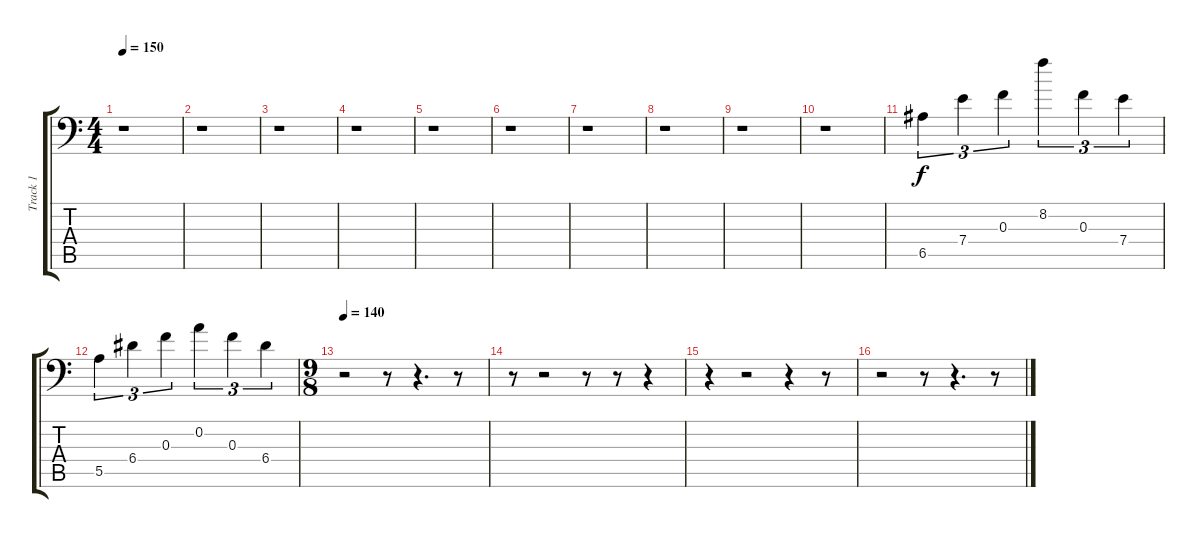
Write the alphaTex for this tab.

\track ("Track 1" "Track 1") {instrument electricguitarjazz}
\staff {score tabs}
\tuning (D4 A3 F3 A2 E2 A1) {hide}
\ts (4 4)
\tempo 150
\clef f4
\ks c
r.1{dy f} |
r.1 |
r.1 |
r.1 |
r.1 |
r.1 |
r.1 |
r.1 |
r.1 |
r.1 |
6.5.4{tu (3 2)} 7.4.4{tu (3 2)} 0.3.4{tu (3 2)} 8.2.4{tu (3 2)} 0.3.4{tu (3 2)} 7.4.4{tu (3 2)} |
5.5.4{tu (3 2)} 6.4.4{tu (3 2)} 0.3.4{tu (3 2)} 0.2.4{tu (3 2)} 0.3.4{tu (3 2)} 6.4.4{tu (3 2)} |
\ts (9 8)
\tempo 140
r.2 r.8 r.4{d} r.8 |
r.8 r.2 r.8 r.8 r.4 |
r.4 r.2 r.4 r.8 |
r.2 r.8 r.4{d} r.8
